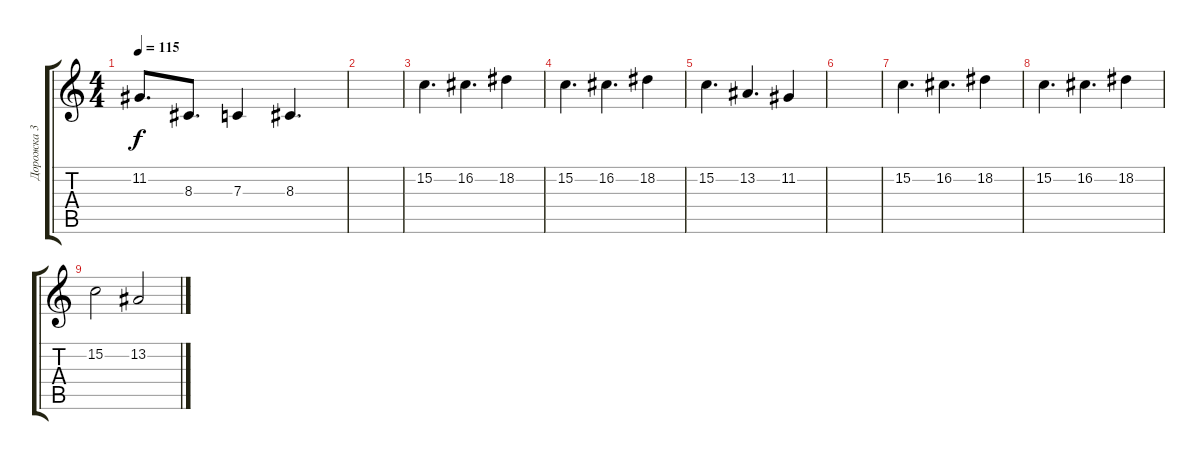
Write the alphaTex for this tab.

\track ("Дорожка 3" "Дорожка 3") {instrument flute}
\staff {score tabs}
\tuning (D4 A3 F3 C3 G2 C2) {hide}
\ts (4 4)
\tempo 115
\clef g2
\ks c
11.2.8{d dy f} 8.3.8{d} 7.3.4 8.3.4{d} |
|
15.2.4{d} 16.2.4{d} 18.2.4 |
15.2.4{d} 16.2.4{d} 18.2.4 |
15.2.4{d} 13.2.4{d} 11.2.4 |
|
15.2.4{d} 16.2.4{d} 18.2.4 |
15.2.4{d} 16.2.4{d} 18.2.4 |
15.2.2 13.2.2
